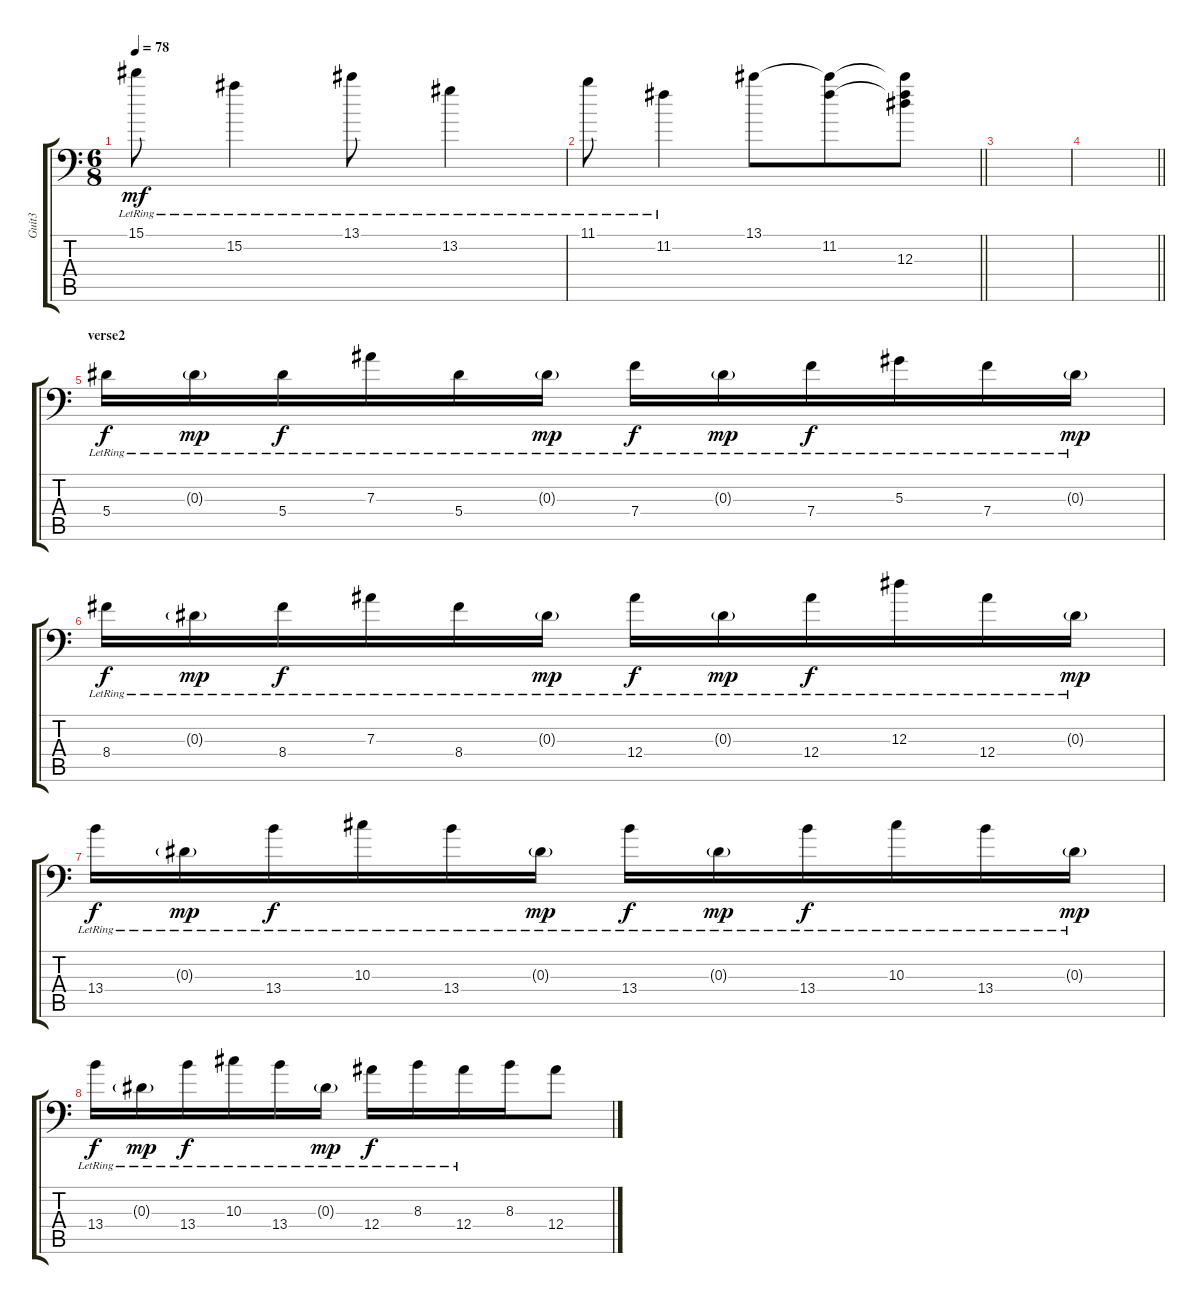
\track ("Guit3" "Guit3") {instrument distortionguitar}
\staff {score tabs}
\tuning (C4 G3 Eb3 Bb2 F2 Bb1) {hide}
\ts (6 8)
\tempo 78
\clef f4
\ks c
15.1{lr}.8{dy mf} 15.2{lr}.4 13.1{lr}.8 13.2{lr}.4 |
\barLineRight lightlight
11.1{lr}.8 11.2{lr}.4 13.1.8 (13.1{t} 11.2).8 (13.1{t} 11.2{t} 12.3).8 |
\section ("" "")
|
\barLineRight lightlight
|
\section ("" "verse2")
5.4{lr}.16{dy f volume 10} 0.3{g lr}.16{dy mp} 5.4{lr}.16{dy f} 7.3{lr}.16 5.4{lr}.16 0.3{g lr}.16{dy mp} 7.4{lr}.16{dy f} 0.3{g lr}.16{dy mp} 7.4{lr}.16{dy f} 5.3{lr}.16 7.4{lr}.16 0.3{g lr}.16{dy mp} |
8.4{lr}.16{dy f} 0.3{g lr}.16{dy mp} 8.4{lr}.16{dy f} 7.3{lr}.16 8.4{lr}.16 0.3{g lr}.16{dy mp} 12.4{lr}.16{dy f} 0.3{g lr}.16{dy mp} 12.4{lr}.16{dy f} 12.3{lr}.16 12.4{lr}.16 0.3{g lr}.16{dy mp} |
13.4{lr}.16{dy f} 0.3{g lr}.16{dy mp} 13.4{lr}.16{dy f} 10.3{lr}.16 13.4{lr}.16 0.3{g lr}.16{dy mp} 13.4{lr}.16{dy f} 0.3{g lr}.16{dy mp} 13.4{lr}.16{dy f} 10.3{lr}.16 13.4{lr}.16 0.3{g lr}.16{dy mp} |
13.4{lr}.16{dy f} 0.3{g lr}.16{dy mp} 13.4{lr}.16{dy f} 10.3{lr}.16 13.4{lr}.16 0.3{g lr}.16{dy mp} 12.4{lr}.16{dy f} 8.3{lr}.16 12.4{lr}.16 8.3.16 12.4{ss}.8
